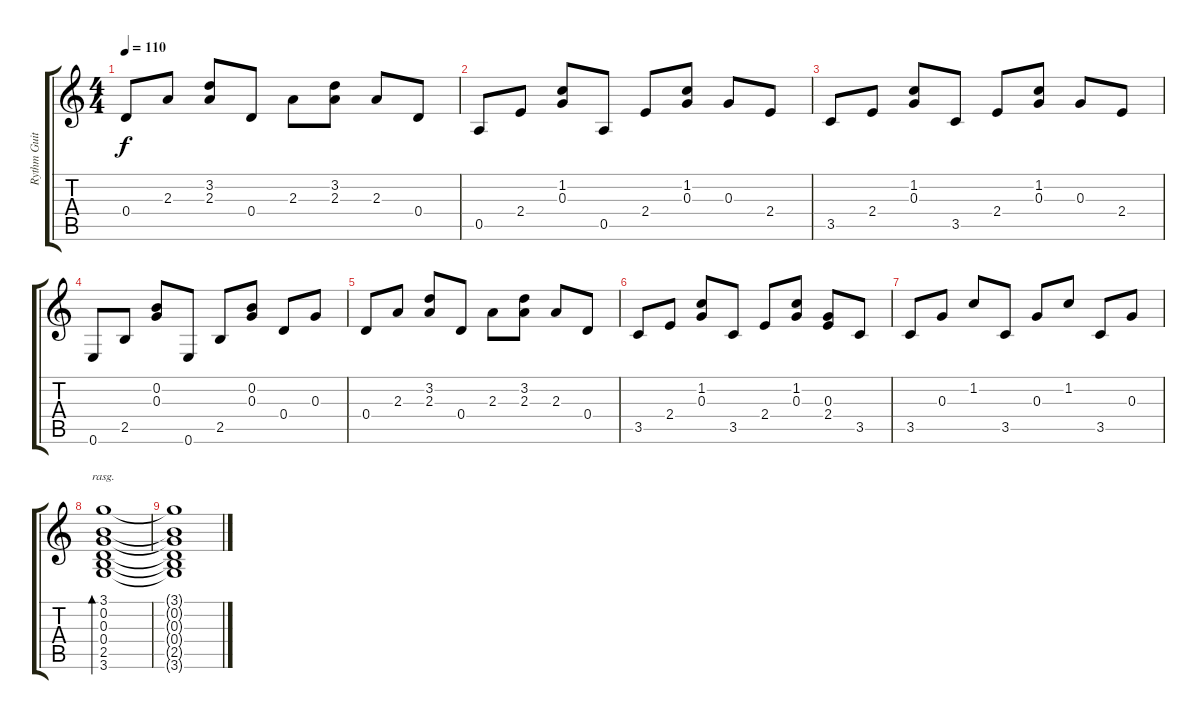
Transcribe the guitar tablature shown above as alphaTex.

\track ("Rythm Guitar" "Rythm Guit") {instrument acousticguitarsteel}
\staff {score tabs}
\tuning (E4 B3 G3 D3 A2 E2) {hide}
\ts (4 4)
\tempo 110
\clef g2
\ks c
0.4.8{dy f} 2.3.8 (3.2 2.3).8 0.4.8 2.3.8 (3.2 2.3).8 2.3.8 0.4.8 |
0.5.8 2.4.8 (1.2 0.3).8 0.5.8 2.4.8 (1.2 0.3).8 0.3.8 2.4.8 |
3.5.8 2.4.8 (1.2 0.3).8 3.5.8 2.4.8 (1.2 0.3).8 0.3.8 2.4.8 |
0.6.8 2.5.8 (0.2 0.3).8 0.6.8 2.5.8 (0.2 0.3).8 0.4.8 0.3.8 |
0.4.8 2.3.8 (3.2 2.3).8 0.4.8 2.3.8 (3.2 2.3).8 2.3.8 0.4.8 |
3.5.8 2.4.8 (1.2 0.3).8 3.5.8 2.4.8 (1.2 0.3).8 (0.3 2.4).8 3.5.8 |
3.5.8 0.3.8 1.2.8 3.5.8 0.3.8 1.2.8 3.5.8 0.3.8 |
(3.1 0.2 0.3 0.4 2.5 3.6).1{bd 60 rasg ii volume 0} |
(3.1{t} 0.2{t} 0.3{t} 0.4{t} 2.5{t} 3.6{t}).1
